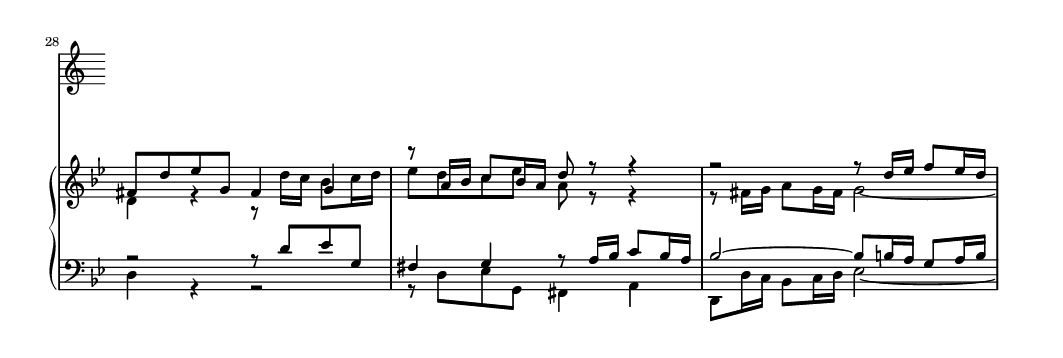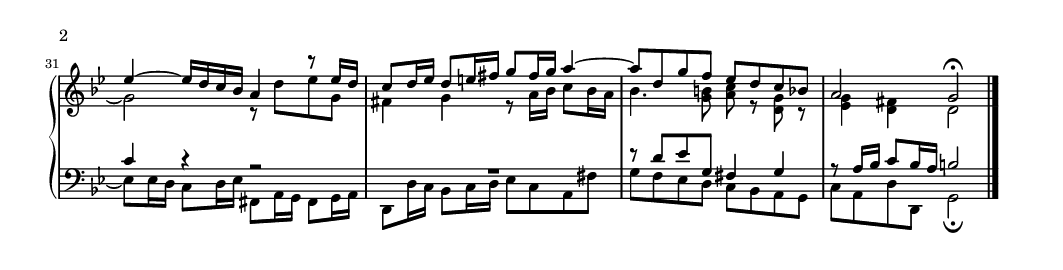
\version "2.19.48"

% Engrave to png with these options to create
% the large version of image for home page:
% -dno-point-and-click --png -dresolution=300

% The small version you see on the home page
% itself is simply the image from the essay manual,
% downloaded from the website version of the
% essay manual.

\layout {
  line-width = 15.9 \cm
}

\paper {
  indent = 0
  paper-height = 8 \cm
  paper-width = 18 \cm
}

\header {
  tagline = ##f
}

#(set-global-staff-size 14.3)


global = { \key g \minor }

partI = \relative {
  \voiceOne
  fis'8 d' ees g, fis4 g
  r8 a16 bes c8 bes16 a d8 r r4
  r2 r8 d16 ees f8 ees16 d
  ees4 ~ 16 d c bes a4 r8 ees'16 d
  c8 d16 ees d8 e16 fis g8 fis16 g a4 ~
  8 d, g f ees d c bes
  a2 g \fermata \bar "|."
}

partII = \relative {
  \voiceTwo
  d'4 r4 r8 d'16 c bes8 c16 d
  ees8 d c ees a, r r4
  r8 fis16 g a8 g16 fis g2 ~
  2 r8 d' ees g,
  fis4 g r8 a16 bes c8 bes16 a
  bes4. <g b>8 <a c> r <d, g> r
  <ees g>4 <d fis> d2
}

partIII = \relative {
  \voiceOne
  r2 r8 d' ees g, fis4 g r8 a16 bes c8 bes16 a
  bes2 ~ 8 b16 a g8 a16 b
  c4 r r2
  R1
  r8 d ees g, fis4 g
  r8 a16 bes c8 bes16 a b2
}

partIV = \relative {
  \voiceTwo
  d4 r r2
  r8 d ees g, fis4 a
  d,8 d'16 c bes8 c16 d ees2 ~
  8 ees16 d c8 d16 ees fis,8 a16 g fis8 g16 a
  d,8 d'16 c bes8 c16 d ees8 c a fis'
  g f ees d c bes a g
  c a d d, g2 \fermata
}

\score {
  <<
    % \set Score.barNumberVisibility = #all-bar-numbers-visible
    % required in 2.13
    \set Score.currentBarNumber = #28
    \bar ""
    \new PianoStaff <<
      \new Staff = "RH" <<
        \global
        \new Voice = "voiceI" { \partI }
        \new Voice = "voiceII" { \partII }
      >>

      \new Staff = "LH" <<
        \clef "bass"
        \global
        \new Voice = "voiceIII" { \partIII }
        \new Voice = "voiceIV" { \partIV }
      >>
    >>
  >>
  \layout {
    \context {
      \Staff
      \remove "Time_signature_engraver"
    }
    \context {
      \PianoStaff
      \override StaffGrouper.staff-staff-spacing.padding = #1
    }
  }
}
